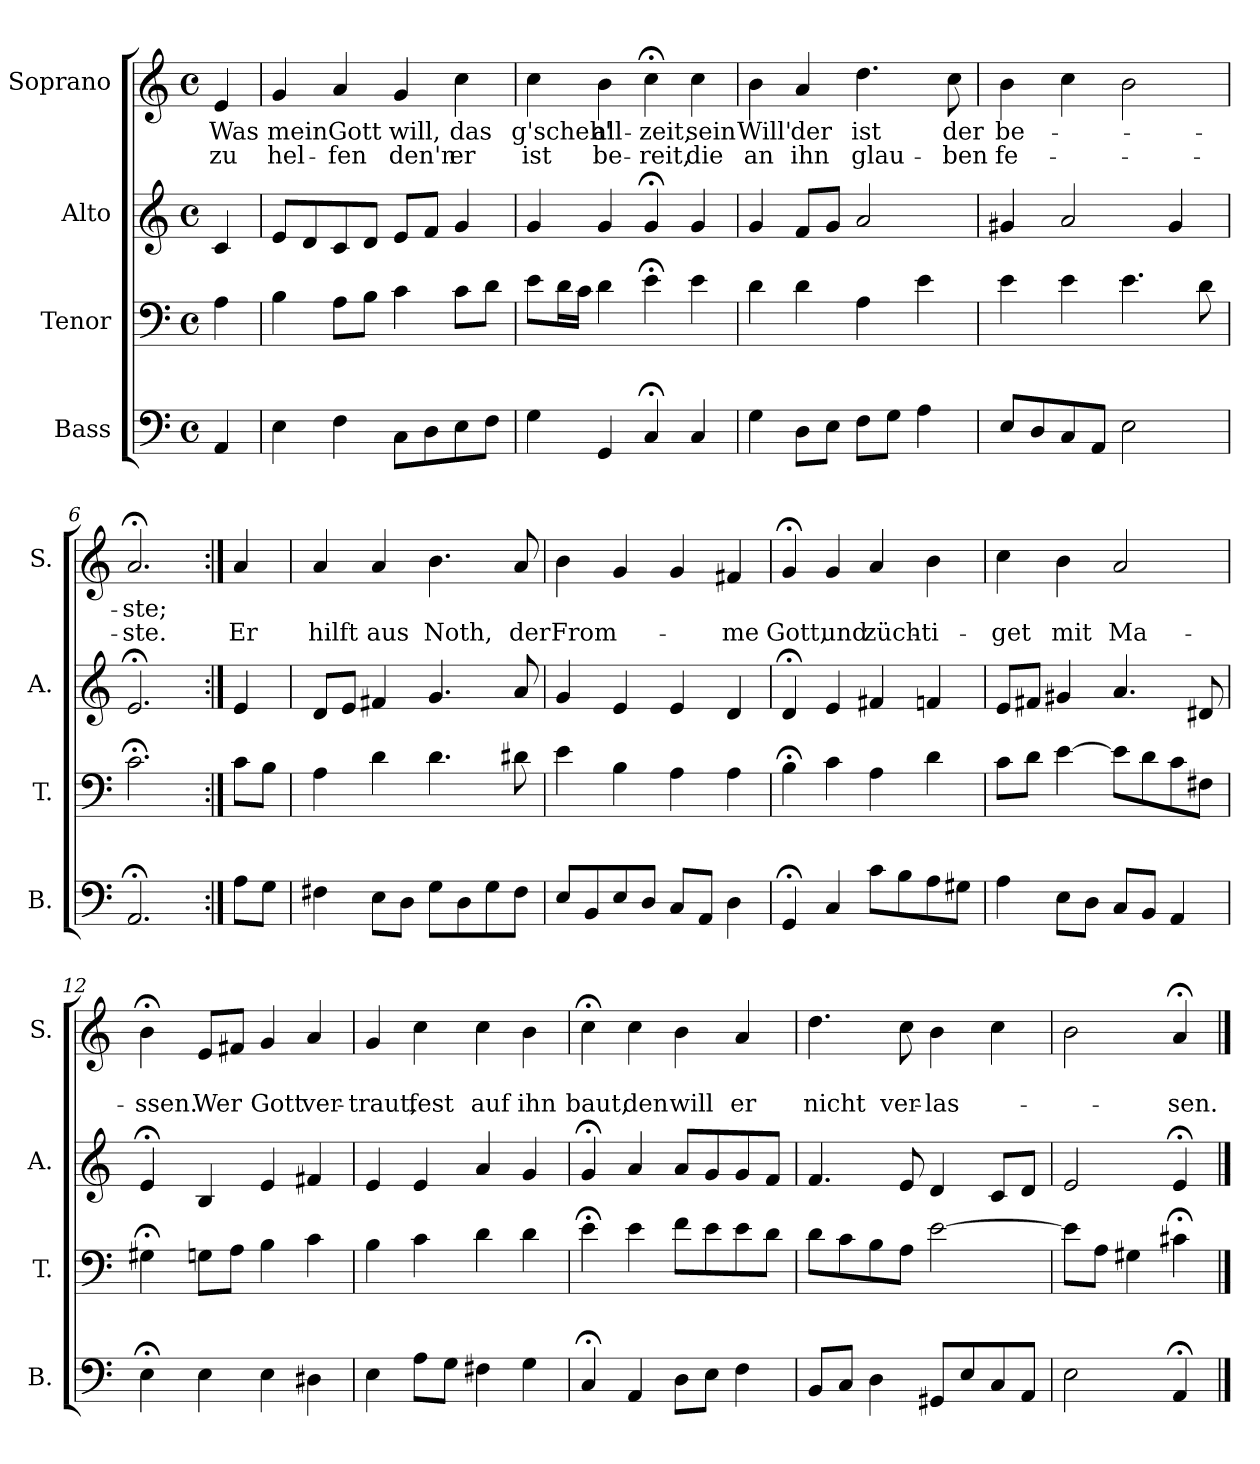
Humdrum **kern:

**kern	**kern	**kern	**kern	**text	**text
*part4	*part3	*part2	*part1	*part1	*part1
*staff4	*staff3	*staff2	*staff1	*staff1	*staff1
*I"Bass	*I"Tenor	*I"Alto	*I"Soprano	*	*
*I'B.	*I'T.	*I'A.	*I'S.	*	*
*clefF4	*clefF4	*clefG2	*clefG2	*	*
*k[]	*k[]	*k[]	*k[]	*	*
*M4/4	*M4/4	*M4/4	*M4/4	*	*
*met(c)	*met(c)	*met(c)	*met(c)	*	*
=1	=1	=1	=1	=1	=1
!	!	!	!	!LO:LY:b	!LO:LY:b
4AA/	4A\	4c/	4e/	Was	zu
=2	=2	=2	=2	=2	=2
!	!	!	!	!LO:LY:b	!LO:LY:b
4E\	4B\	8e/L	4g/	mein	hel-
.	.	8d/	.	.	.
!	!	!	!	!LO:LY:b	!LO:LY:b
4F\	8A\L	8c/	4a/	Gott	-fen
.	8B\J	8d/J	.	.	.
!	!	!	!	!LO:LY:b	!LO:LY:b
8C\L	4c\	8e/L	4g/	will,	den'n
8D\	.	8f/J	.	.	.
!	!	!	!	!LO:LY:b	!LO:LY:b
8E\	8c\L	4g/	4cc\	das	er
8F\J	8d\J	.	.	.	.
=3	=3	=3	=3	=3	=3
!	!	!	!	!LO:LY:b	!LO:LY:b
4G\	8e\L	4g/	4cc\	g'scheh'	ist
.	16d\L	.	.	.	.
.	16c\JJ	.	.	.	.
!	!	!	!	!LO:LY:b	!LO:LY:b
4GG/	4d\	4g/	4b\	all-	be-
!	!	!	!	!LO:LY:b	!LO:LY:b
4C;</	4e;<\	4g;</	4cc;<\	-zeit,	-reit,
!	!	!	!	!LO:LY:b	!LO:LY:b
4C/	4e\	4g/	4cc\	sein	die
=4	=4	=4	=4	=4	=4
!	!	!	!	!LO:LY:b	!LO:LY:b
4G\	4d\	4g/	4b\	Will'	an
!	!	!	!	!LO:LY:b	!LO:LY:b
8D\L	4d\	8f/L	4a/	der	ihn
8E\J	.	8g/J	.	.	.
!	!	!	!	!LO:LY:b	!LO:LY:b
8F\L	4A\	2a/	4.dd\	ist	glau-
8G\J	.	.	.	.	.
4A\	4e\	.	.	.	.
!	!	!	!	!LO:LY:b	!LO:LY:b
.	.	.	8cc\	der	-ben
=5	=5	=5	=5	=5	=5
!	!	!	!	!LO:LY:b	!LO:LY:b
8E/L	4e\	4g#X/	4b\	be-	fe-
8D/	.	.	.	.	.
8C/	4e\	2a/	4cc\	.	.
8AA/J	.	.	.	.	.
2E\	4.e\	.	2b\	.	.
.	.	4g#/	.	.	.
.	8d\	.	.	.	.
=6	=6	=6	=6	=6	=6
!	!	!	!	!LO:LY:b	!LO:LY:b
2.AA;</	2.c;<\	2.e;</	2.a;</	-ste;	-ste.
!!LO:LB:g=z
=7:|!	=7:|!	=7:|!	=7:|!	=7:|!	=7:|!
!	!	!	!	!	!LO:LY:b
8A\L	8c\L	4e/	4a/	.	Er
8G\J	8B\J	.	.	.	.
=8	=8	=8	=8	=8	=8
!	!	!	!	!	!LO:LY:b
4F#X\	4A\	8d/L	4a/	.	hilft
.	.	8e/J	.	.	.
!	!	!	!	!	!LO:LY:b
8E\L	4d\	4f#X/	4a/	.	aus
8D\J	.	.	.	.	.
!	!	!	!	!	!LO:LY:b
8G\L	4.d\	4.g/	4.b\	.	Noth,
8D\	.	.	.	.	.
8G\	.	.	.	.	.
!	!	!	!	!	!LO:LY:b
8F#\J	8d#X\	8a/	8a/	.	der
=9	=9	=9	=9	=9	=9
!	!	!	!	!	!LO:LY:b
8E/L	4e\	4g/	4b\	.	From-
8BB/	.	.	.	.	.
8E/	4B\	4e/	4g/	.	.
8D/J	.	.	.	.	.
8C/L	4A\	4e/	4g/	.	.
8AA/J	.	.	.	.	.
!	!	!	!	!	!LO:LY:b
4D\	4A\	4d/	4f#X/	.	-me
=10	=10	=10	=10	=10	=10
!	!	!	!	!	!LO:LY:b
4GG;</	4B;<\	4d;</	4g;</	.	Gott,
!	!	!	!	!	!LO:LY:b
4C/	4c\	4e/	4g/	.	und
!	!	!	!	!	!LO:LY:b
8c\L	4A\	4f#X/	4a/	.	züch-
8B\	.	.	.	.	.
!	!	!	!	!	!LO:LY:b
8A\	4d\	4fn/	4b\	.	-ti-
8G#X\J	.	.	.	.	.
=11	=11	=11	=11	=11	=11
!	!	!	!	!	!LO:LY:b
4A\	8c\L	8e/L	4cc\	.	-get
.	8d\J	8f#X/J	.	.	.
!	!	!	!	!	!LO:LY:b
8E\L	[4e\	4g#X/	4b\	.	mit
8D\J	.	.	.	.	.
!	!	!	!	!	!LO:LY:b
8C/L	8e\L]	4.a/	2a/	.	Ma-
8BB/J	8d\	.	.	.	.
4AA/	8c\	.	.	.	.
.	8F#X\J	8d#X/	.	.	.
!!LO:PB:g=z
=12	=12	=12	=12	=12	=12
!	!	!	!	!	!LO:LY:b
4E;<\	4G#X;<\	4e;</	4b;<\	.	-ssen.
!	!	!	!	!	!LO:LY:b
4E\	8Gn\L	4B/	8e/L	.	Wer
.	8A\J	.	8f#X/J	.	.
!	!	!	!	!	!LO:LY:b
4E\	4B\	4e/	4g/	.	Gott
!	!	!	!	!	!LO:LY:b
4D#X\	4c\	4f#X/	4a/	.	ver-
=13	=13	=13	=13	=13	=13
!	!	!	!	!	!LO:LY:b
4E\	4B\	4e/	4g/	.	-traut,
!	!	!	!	!	!LO:LY:b
8A\L	4c\	4e/	4cc\	.	fest
8G\J	.	.	.	.	.
!	!	!	!	!	!LO:LY:b
4F#X\	4d\	4a/	4cc\	.	auf
!	!	!	!	!	!LO:LY:b
4G\	4d\	4g/	4b\	.	ihn
=14	=14	=14	=14	=14	=14
!	!	!	!	!	!LO:LY:b
4C;</	4e;<\	4g;</	4cc;<\	.	baut,
!	!	!	!	!	!LO:LY:b
4AA/	4e\	4a/	4cc\	.	den
!	!	!	!	!	!LO:LY:b
8D\L	8f\L	8a/L	4b\	.	will
8E\J	8e\	8g/	.	.	.
!	!	!	!	!	!LO:LY:b
4F\	8e\	8g/	4a/	.	er
.	8d\J	8f/J	.	.	.
=15	=15	=15	=15	=15	=15
!	!	!	!	!	!LO:LY:b
8BB/L	8d\L	4.f/	4.dd\	.	nicht
8C/J	8c\	.	.	.	.
4D\	8B\	.	.	.	.
!	!	!	!	!	!LO:LY:b
.	8A\J	8e/	8cc\	.	ver-
!	!	!	!	!	!LO:LY:b
8GG#X/L	[2e\	4d/	4b\	.	-las-
8E/	.	.	.	.	.
8C/	.	8c/L	4cc\	.	.
8AA/J	.	8d/J	.	.	.
=16	=16	=16	=16	=16	=16
2E\	8e\L]	2e/	2b\	.	.
.	8A\J	.	.	.	.
.	4G#X\	.	.	.	.
!	!	!	!	!	!LO:LY:b
4AA;</	4c#X;<\	4e;</	4a;</	.	-sen.
==	==	==	==	==	==
*-	*-	*-	*-	*-	*-
